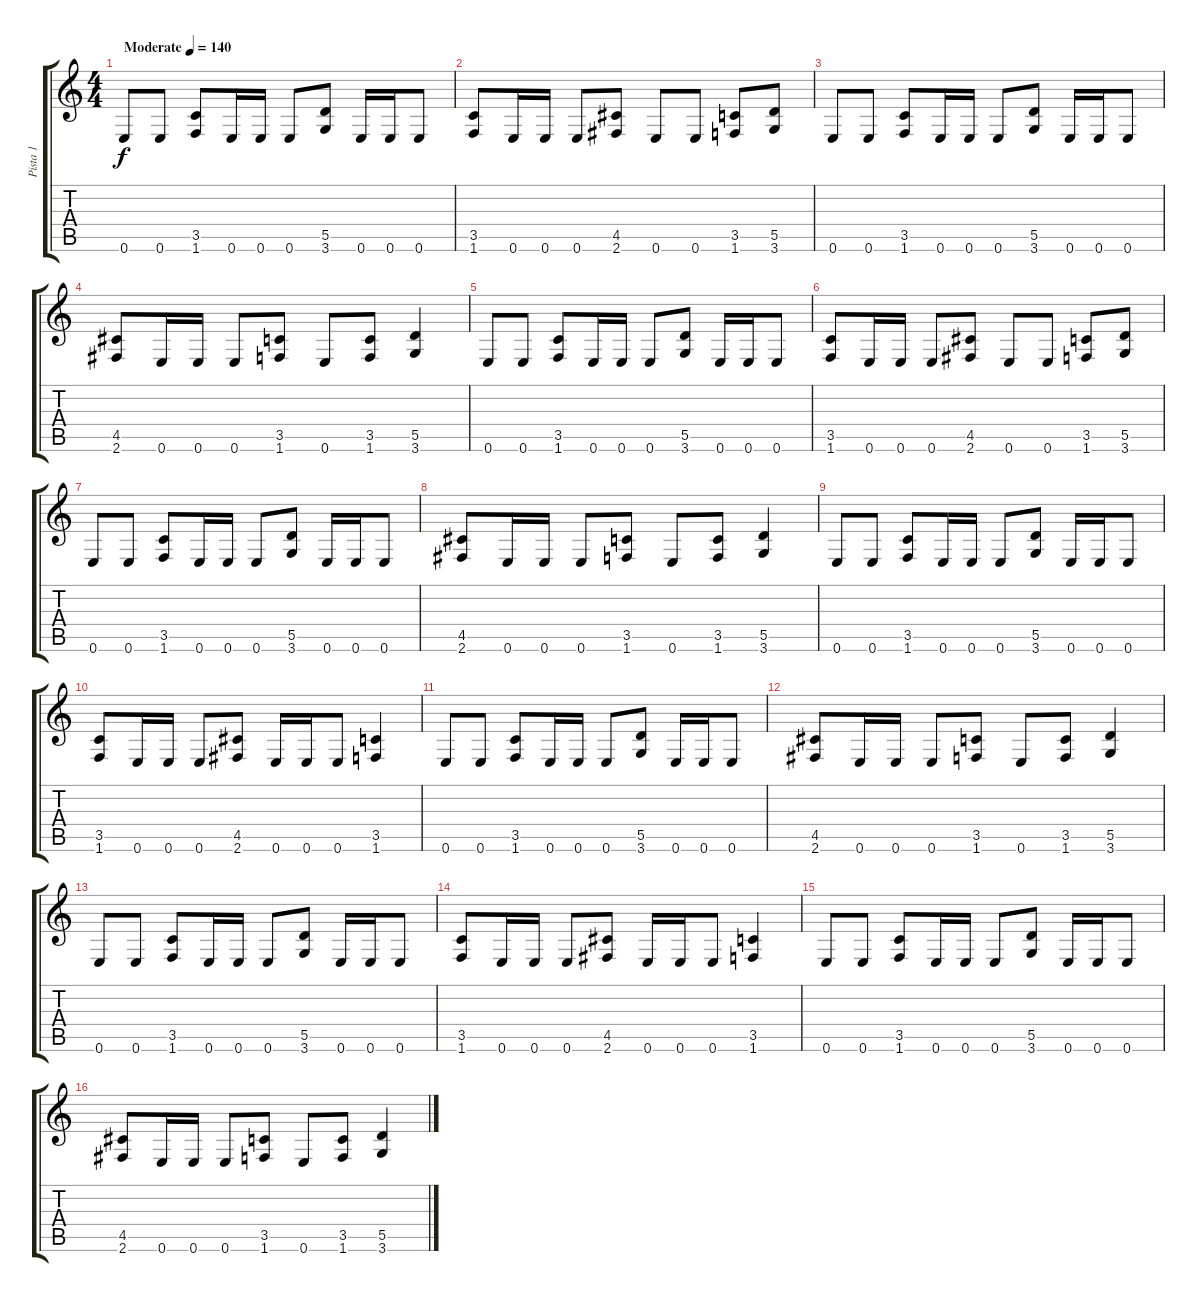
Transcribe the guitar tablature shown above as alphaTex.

\track ("Pista 1" "Pista 1") {instrument distortionguitar}
\staff {score tabs}
\tuning (E4 B3 G3 D3 A2 E2) {hide}
\ts (4 4)
\tempo (140 "Moderate")
\clef g2
\ks c
0.6.8{dy f instrument distortionguitar} 0.6.8 (3.5 1.6).8 0.6.16 0.6.16 0.6.8 (5.5 3.6).8 0.6.16 0.6.16 0.6.8 |
(3.5 1.6).8 0.6.16 0.6.16 0.6.8 (4.5 2.6).8 0.6.8 0.6.8 (3.5 1.6).8 (5.5 3.6).8 |
0.6.8 0.6.8 (3.5 1.6).8 0.6.16 0.6.16 0.6.8 (5.5 3.6).8 0.6.16 0.6.16 0.6.8 |
(4.5 2.6).8 0.6.16 0.6.16 0.6.8 (3.5 1.6).8 0.6.8 (3.5 1.6).8 (5.5 3.6).4 |
0.6.8 0.6.8 (3.5 1.6).8 0.6.16 0.6.16 0.6.8 (5.5 3.6).8 0.6.16 0.6.16 0.6.8 |
(3.5 1.6).8 0.6.16 0.6.16 0.6.8 (4.5 2.6).8 0.6.8 0.6.8 (3.5 1.6).8 (5.5 3.6).8 |
0.6.8 0.6.8 (3.5 1.6).8 0.6.16 0.6.16 0.6.8 (5.5 3.6).8 0.6.16 0.6.16 0.6.8 |
(4.5 2.6).8 0.6.16 0.6.16 0.6.8 (3.5 1.6).8 0.6.8 (3.5 1.6).8 (5.5 3.6).4 |
0.6.8 0.6.8 (3.5 1.6).8 0.6.16 0.6.16 0.6.8 (5.5 3.6).8 0.6.16 0.6.16 0.6.8 |
(3.5 1.6).8 0.6.16 0.6.16 0.6.8 (4.5 2.6).8 0.6.16 0.6.16 0.6.8 (3.5 1.6).4 |
0.6.8 0.6.8 (3.5 1.6).8 0.6.16 0.6.16 0.6.8 (5.5 3.6).8 0.6.16 0.6.16 0.6.8 |
(4.5 2.6).8 0.6.16 0.6.16 0.6.8 (3.5 1.6).8 0.6.8 (3.5 1.6).8 (5.5 3.6).4 |
0.6.8 0.6.8 (3.5 1.6).8 0.6.16 0.6.16 0.6.8 (5.5 3.6).8 0.6.16 0.6.16 0.6.8 |
(3.5 1.6).8 0.6.16 0.6.16 0.6.8 (4.5 2.6).8 0.6.16 0.6.16 0.6.8 (3.5 1.6).4 |
0.6.8 0.6.8 (3.5 1.6).8 0.6.16 0.6.16 0.6.8 (5.5 3.6).8 0.6.16 0.6.16 0.6.8 |
(4.5 2.6).8 0.6.16 0.6.16 0.6.8 (3.5 1.6).8 0.6.8 (3.5 1.6).8 (5.5 3.6).4
